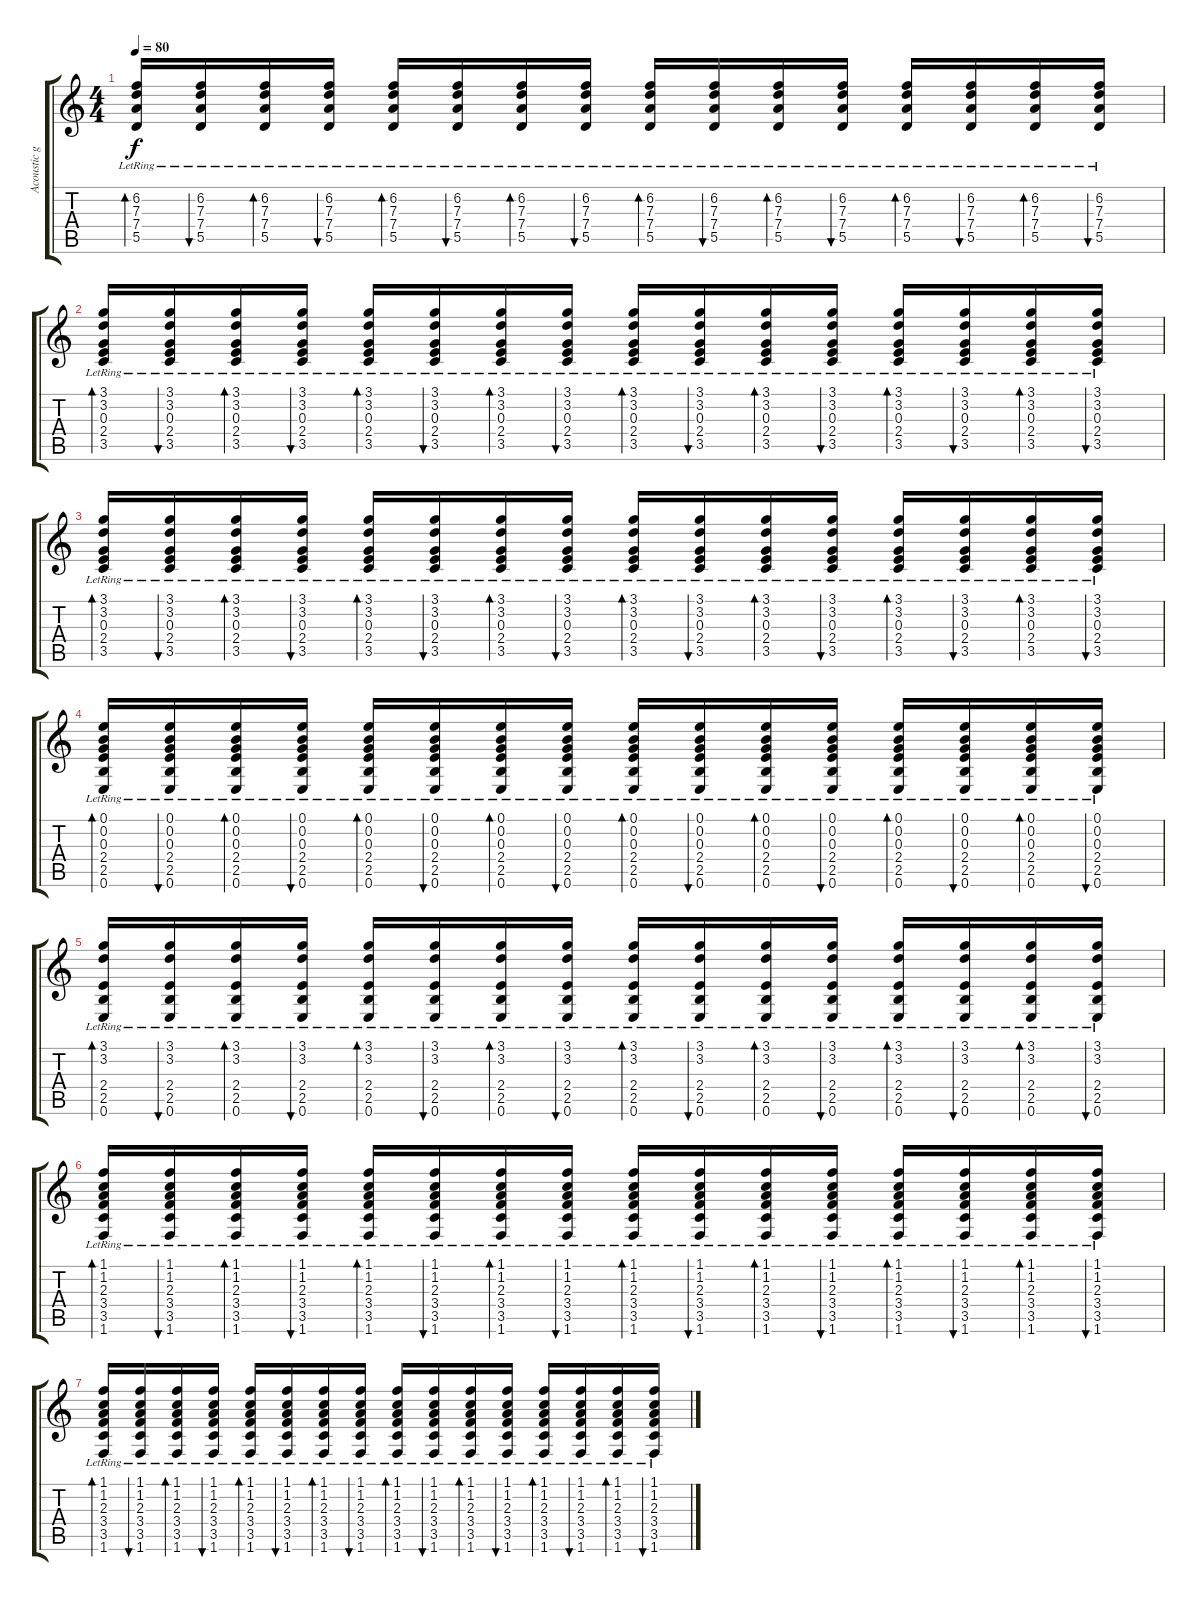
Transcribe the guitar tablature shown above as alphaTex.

\track ("Acoustic guitar 2" "Acoustic g") {instrument acousticguitarsteel}
\staff {score tabs}
\tuning (E4 B3 G3 D3 A2 E2) {hide}
\ts (4 4)
\tempo 80
\clef g2
\ks c
(6.2{lr} 7.3{lr} 7.4{lr} 5.5{lr}).16{bd 60 dy f} (6.2{lr} 7.3{lr} 7.4{lr} 5.5{lr}).16{bu 60} (6.2{lr} 7.3{lr} 7.4{lr} 5.5{lr}).16{bd 60} (6.2{lr} 7.3{lr} 7.4{lr} 5.5{lr}).16{bu 60} (6.2{lr} 7.3{lr} 7.4{lr} 5.5{lr}).16{bd 60} (6.2{lr} 7.3{lr} 7.4{lr} 5.5{lr}).16{bu 60} (6.2{lr} 7.3{lr} 7.4{lr} 5.5{lr}).16{bd 60} (6.2{lr} 7.3{lr} 7.4{lr} 5.5{lr}).16{bu 60} (6.2{lr} 7.3{lr} 7.4{lr} 5.5{lr}).16{bd 60} (6.2{lr} 7.3{lr} 7.4{lr} 5.5{lr}).16{bu 60} (6.2{lr} 7.3{lr} 7.4{lr} 5.5{lr}).16{bd 60} (6.2{lr} 7.3{lr} 7.4{lr} 5.5{lr}).16{bu 60} (6.2{lr} 7.3{lr} 7.4{lr} 5.5{lr}).16{bd 60} (6.2{lr} 7.3{lr} 7.4{lr} 5.5{lr}).16{bu 60} (6.2{lr} 7.3{lr} 7.4{lr} 5.5{lr}).16{bd 60} (6.2{lr} 7.3{lr} 7.4{lr} 5.5{lr}).16{bu 60} |
(3.1{lr} 3.2{lr} 0.3{lr} 2.4{lr} 3.5{lr}).16{bd 60} (3.1{lr} 3.2{lr} 0.3{lr} 2.4{lr} 3.5{lr}).16{bu 60} (3.1{lr} 3.2{lr} 0.3{lr} 2.4{lr} 3.5{lr}).16{bd 60} (3.1{lr} 3.2{lr} 0.3{lr} 2.4{lr} 3.5{lr}).16{bu 60} (3.1{lr} 3.2{lr} 0.3{lr} 2.4{lr} 3.5{lr}).16{bd 60} (3.1{lr} 3.2{lr} 0.3{lr} 2.4{lr} 3.5{lr}).16{bu 60} (3.1{lr} 3.2{lr} 0.3{lr} 2.4{lr} 3.5{lr}).16{bd 60} (3.1{lr} 3.2{lr} 0.3{lr} 2.4{lr} 3.5{lr}).16{bu 60} (3.1{lr} 3.2{lr} 0.3{lr} 2.4{lr} 3.5{lr}).16{bd 60} (3.1{lr} 3.2{lr} 0.3{lr} 2.4{lr} 3.5{lr}).16{bu 60} (3.1{lr} 3.2{lr} 0.3{lr} 2.4{lr} 3.5{lr}).16{bd 60} (3.1{lr} 3.2{lr} 0.3{lr} 2.4{lr} 3.5{lr}).16{bu 60} (3.1{lr} 3.2{lr} 0.3{lr} 2.4{lr} 3.5{lr}).16{bd 60} (3.1{lr} 3.2{lr} 0.3{lr} 2.4{lr} 3.5{lr}).16{bu 60} (3.1{lr} 3.2{lr} 0.3{lr} 2.4{lr} 3.5{lr}).16{bd 60} (3.1{lr} 3.2{lr} 0.3{lr} 2.4{lr} 3.5{lr}).16{bu 60} |
(3.1{lr} 3.2{lr} 0.3{lr} 2.4{lr} 3.5{lr}).16{bd 60} (3.1{lr} 3.2{lr} 0.3{lr} 2.4{lr} 3.5{lr}).16{bu 60} (3.1{lr} 3.2{lr} 0.3{lr} 2.4{lr} 3.5{lr}).16{bd 60} (3.1{lr} 3.2{lr} 0.3{lr} 2.4{lr} 3.5{lr}).16{bu 60} (3.1{lr} 3.2{lr} 0.3{lr} 2.4{lr} 3.5{lr}).16{bd 60} (3.1{lr} 3.2{lr} 0.3{lr} 2.4{lr} 3.5{lr}).16{bu 60} (3.1{lr} 3.2{lr} 0.3{lr} 2.4{lr} 3.5{lr}).16{bd 60} (3.1{lr} 3.2{lr} 0.3{lr} 2.4{lr} 3.5{lr}).16{bu 60} (3.1{lr} 3.2{lr} 0.3{lr} 2.4{lr} 3.5{lr}).16{bd 60} (3.1{lr} 3.2{lr} 0.3{lr} 2.4{lr} 3.5{lr}).16{bu 60} (3.1{lr} 3.2{lr} 0.3{lr} 2.4{lr} 3.5{lr}).16{bd 60} (3.1{lr} 3.2{lr} 0.3{lr} 2.4{lr} 3.5{lr}).16{bu 60} (3.1{lr} 3.2{lr} 0.3{lr} 2.4{lr} 3.5{lr}).16{bd 60} (3.1{lr} 3.2{lr} 0.3{lr} 2.4{lr} 3.5{lr}).16{bu 60} (3.1{lr} 3.2{lr} 0.3{lr} 2.4{lr} 3.5{lr}).16{bd 60} (3.1{lr} 3.2{lr} 0.3{lr} 2.4{lr} 3.5{lr}).16{bu 60} |
(0.1{lr} 0.2{lr} 0.3{lr} 2.4{lr} 2.5{lr} 0.6{lr}).16{bd 60} (0.1{lr} 0.2{lr} 0.3{lr} 2.4{lr} 2.5{lr} 0.6{lr}).16{bu 60} (0.1{lr} 0.2{lr} 0.3{lr} 2.4{lr} 2.5{lr} 0.6{lr}).16{bd 60} (0.1{lr} 0.2{lr} 0.3{lr} 2.4{lr} 2.5{lr} 0.6{lr}).16{bu 60} (0.1{lr} 0.2{lr} 0.3{lr} 2.4{lr} 2.5{lr} 0.6{lr}).16{bd 60} (0.1{lr} 0.2{lr} 0.3{lr} 2.4{lr} 2.5{lr} 0.6{lr}).16{bu 60} (0.1{lr} 0.2{lr} 0.3{lr} 2.4{lr} 2.5{lr} 0.6{lr}).16{bd 60} (0.1{lr} 0.2{lr} 0.3{lr} 2.4{lr} 2.5{lr} 0.6{lr}).16{bu 60} (0.1{lr} 0.2{lr} 0.3{lr} 2.4{lr} 2.5{lr} 0.6{lr}).16{bd 60} (0.1{lr} 0.2{lr} 0.3{lr} 2.4{lr} 2.5{lr} 0.6{lr}).16{bu 60} (0.1{lr} 0.2{lr} 0.3{lr} 2.4{lr} 2.5{lr} 0.6{lr}).16{bd 60} (0.1{lr} 0.2{lr} 0.3{lr} 2.4{lr} 2.5{lr} 0.6{lr}).16{bu 60} (0.1{lr} 0.2{lr} 0.3{lr} 2.4{lr} 2.5{lr} 0.6{lr}).16{bd 60} (0.1{lr} 0.2{lr} 0.3{lr} 2.4{lr} 2.5{lr} 0.6{lr}).16{bu 60} (0.1{lr} 0.2{lr} 0.3{lr} 2.4{lr} 2.5{lr} 0.6{lr}).16{bd 60} (0.1{lr} 0.2{lr} 0.3{lr} 2.4{lr} 2.5{lr} 0.6{lr}).16{bu 60} |
(3.1{lr} 3.2{lr} 2.4{lr} 2.5{lr} 0.6{lr}).16{bd 60} (3.1{lr} 3.2{lr} 2.4{lr} 2.5{lr} 0.6{lr}).16{bu 60} (3.1{lr} 3.2{lr} 2.4{lr} 2.5{lr} 0.6{lr}).16{bd 60} (3.1{lr} 3.2{lr} 2.4{lr} 2.5{lr} 0.6{lr}).16{bu 60} (3.1{lr} 3.2{lr} 2.4{lr} 2.5{lr} 0.6{lr}).16{bd 60} (3.1{lr} 3.2{lr} 2.4{lr} 2.5{lr} 0.6{lr}).16{bu 60} (3.1{lr} 3.2{lr} 2.4{lr} 2.5{lr} 0.6{lr}).16{bd 60} (3.1{lr} 3.2{lr} 2.4{lr} 2.5{lr} 0.6{lr}).16{bu 60} (3.1{lr} 3.2{lr} 2.4{lr} 2.5{lr} 0.6{lr}).16{bd 60} (3.1{lr} 3.2{lr} 2.4{lr} 2.5{lr} 0.6{lr}).16{bu 60} (3.1{lr} 3.2{lr} 2.4{lr} 2.5{lr} 0.6{lr}).16{bd 60} (3.1{lr} 3.2{lr} 2.4{lr} 2.5{lr} 0.6{lr}).16{bu 60} (3.1{lr} 3.2{lr} 2.4{lr} 2.5{lr} 0.6{lr}).16{bd 60} (3.1{lr} 3.2{lr} 2.4{lr} 2.5{lr} 0.6{lr}).16{bu 60} (3.1{lr} 3.2{lr} 2.4{lr} 2.5{lr} 0.6{lr}).16{bd 60} (3.1{lr} 3.2{lr} 2.4{lr} 2.5{lr} 0.6{lr}).16{bu 60} |
(1.1{lr} 1.2{lr} 2.3{lr} 3.4{lr} 3.5{lr} 1.6{lr}).16{bd 60} (1.1{lr} 1.2{lr} 2.3{lr} 3.4{lr} 3.5{lr} 1.6{lr}).16{bu 60} (1.1{lr} 1.2{lr} 2.3{lr} 3.4{lr} 3.5{lr} 1.6{lr}).16{bd 60} (1.1{lr} 1.2{lr} 2.3{lr} 3.4{lr} 3.5{lr} 1.6{lr}).16{bu 60} (1.1{lr} 1.2{lr} 2.3{lr} 3.4{lr} 3.5{lr} 1.6{lr}).16{bd 60} (1.1{lr} 1.2{lr} 2.3{lr} 3.4{lr} 3.5{lr} 1.6{lr}).16{bu 60} (1.1{lr} 1.2{lr} 2.3{lr} 3.4{lr} 3.5{lr} 1.6{lr}).16{bd 60} (1.1{lr} 1.2{lr} 2.3{lr} 3.4{lr} 3.5{lr} 1.6{lr}).16{bu 60} (1.1{lr} 1.2{lr} 2.3{lr} 3.4{lr} 3.5{lr} 1.6{lr}).16{bd 60} (1.1{lr} 1.2{lr} 2.3{lr} 3.4{lr} 3.5{lr} 1.6{lr}).16{bu 60} (1.1{lr} 1.2{lr} 2.3{lr} 3.4{lr} 3.5{lr} 1.6{lr}).16{bd 60} (1.1{lr} 1.2{lr} 2.3{lr} 3.4{lr} 3.5{lr} 1.6{lr}).16{bu 60} (1.1{lr} 1.2{lr} 2.3{lr} 3.4{lr} 3.5{lr} 1.6{lr}).16{bd 60} (1.1{lr} 1.2{lr} 2.3{lr} 3.4{lr} 3.5{lr} 1.6{lr}).16{bu 60} (1.1{lr} 1.2{lr} 2.3{lr} 3.4{lr} 3.5{lr} 1.6{lr}).16{bd 60} (1.1{lr} 1.2{lr} 2.3{lr} 3.4{lr} 3.5{lr} 1.6{lr}).16{bu 60} |
(1.1{lr} 1.2{lr} 2.3{lr} 3.4{lr} 3.5{lr} 1.6{lr}).16{bd 60} (1.1{lr} 1.2{lr} 2.3{lr} 3.4{lr} 3.5{lr} 1.6{lr}).16{bu 60} (1.1{lr} 1.2{lr} 2.3{lr} 3.4{lr} 3.5{lr} 1.6{lr}).16{bd 60} (1.1{lr} 1.2{lr} 2.3{lr} 3.4{lr} 3.5{lr} 1.6{lr}).16{bu 60} (1.1{lr} 1.2{lr} 2.3{lr} 3.4{lr} 3.5{lr} 1.6{lr}).16{bd 60} (1.1{lr} 1.2{lr} 2.3{lr} 3.4{lr} 3.5{lr} 1.6{lr}).16{bu 60} (1.1{lr} 1.2{lr} 2.3{lr} 3.4{lr} 3.5{lr} 1.6{lr}).16{bd 60} (1.1{lr} 1.2{lr} 2.3{lr} 3.4{lr} 3.5{lr} 1.6{lr}).16{bu 60} (1.1{lr} 1.2{lr} 2.3{lr} 3.4{lr} 3.5{lr} 1.6{lr}).16{bd 60} (1.1{lr} 1.2{lr} 2.3{lr} 3.4{lr} 3.5{lr} 1.6{lr}).16{bu 60} (1.1{lr} 1.2{lr} 2.3{lr} 3.4{lr} 3.5{lr} 1.6{lr}).16{bd 60} (1.1{lr} 1.2{lr} 2.3{lr} 3.4{lr} 3.5{lr} 1.6{lr}).16{bu 60} (1.1{lr} 1.2{lr} 2.3{lr} 3.4{lr} 3.5{lr} 1.6{lr}).16{bd 60} (1.1{lr} 1.2{lr} 2.3{lr} 3.4{lr} 3.5{lr} 1.6{lr}).16{bu 60} (1.1{lr} 1.2{lr} 2.3{lr} 3.4{lr} 3.5{lr} 1.6{lr}).16{bd 60} (1.1{lr} 1.2{lr} 2.3{lr} 3.4{lr} 3.5{lr} 1.6{lr}).16{bu 60}
